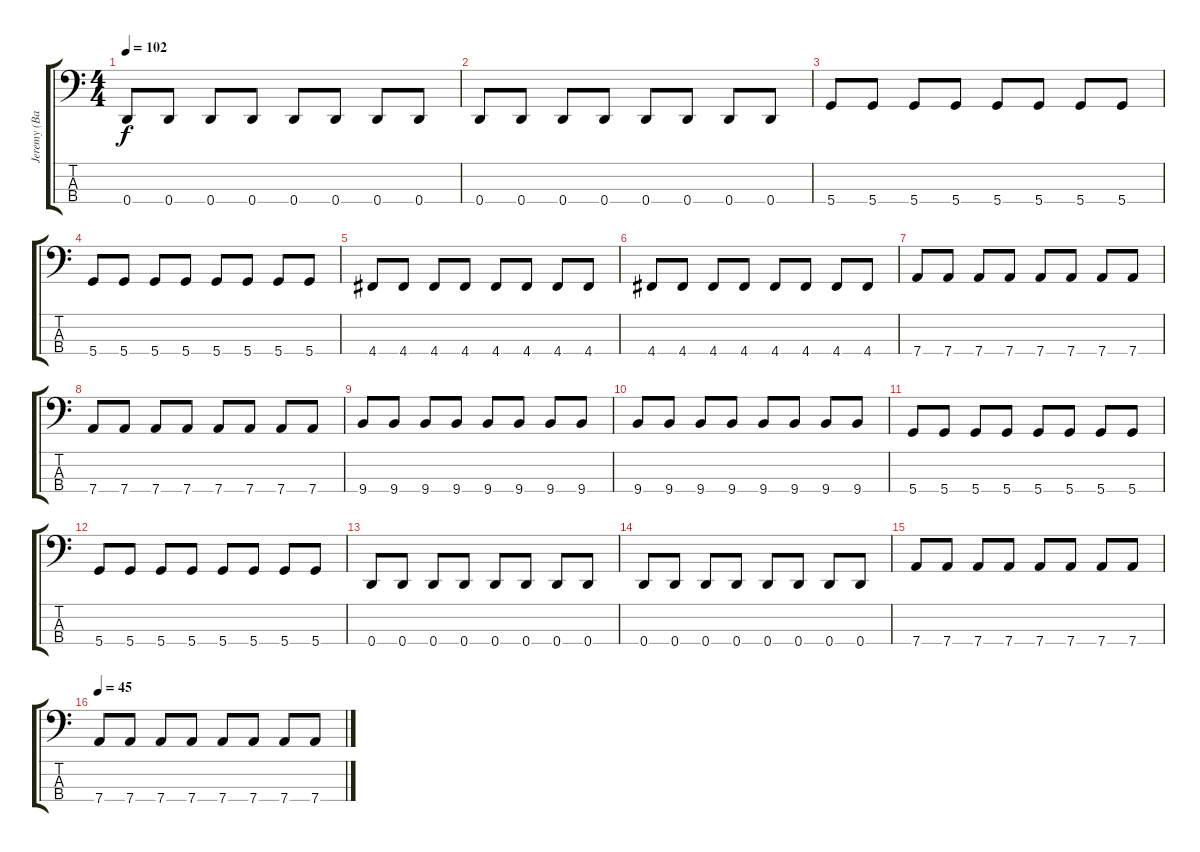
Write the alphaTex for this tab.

\track ("Jeremy (Bass)" "Jeremy (Ba") {instrument electricbasspick}
\staff {score tabs}
\tuning (G2 D2 A1 D1) {hide}
\ts (4 4)
\tempo 102
\clef f4
\ks c
0.4.8{dy f} 0.4.8 0.4.8 0.4.8 0.4.8 0.4.8 0.4.8 0.4.8 |
0.4.8 0.4.8 0.4.8 0.4.8 0.4.8 0.4.8 0.4.8 0.4.8 |
5.4.8 5.4.8 5.4.8 5.4.8 5.4.8 5.4.8 5.4.8 5.4.8 |
5.4.8 5.4.8 5.4.8 5.4.8 5.4.8 5.4.8 5.4.8 5.4.8 |
4.4.8 4.4.8 4.4.8 4.4.8 4.4.8 4.4.8 4.4.8 4.4.8 |
4.4.8 4.4.8 4.4.8 4.4.8 4.4.8 4.4.8 4.4.8 4.4.8 |
7.4.8 7.4.8 7.4.8 7.4.8 7.4.8 7.4.8 7.4.8 7.4.8 |
7.4.8 7.4.8 7.4.8 7.4.8 7.4.8 7.4.8 7.4.8 7.4.8 |
9.4.8 9.4.8 9.4.8 9.4.8 9.4.8 9.4.8 9.4.8 9.4.8 |
9.4.8 9.4.8 9.4.8 9.4.8 9.4.8 9.4.8 9.4.8 9.4.8 |
5.4.8 5.4.8 5.4.8 5.4.8 5.4.8 5.4.8 5.4.8 5.4.8 |
5.4.8 5.4.8 5.4.8 5.4.8 5.4.8 5.4.8 5.4.8 5.4.8 |
0.4.8 0.4.8 0.4.8 0.4.8 0.4.8 0.4.8 0.4.8 0.4.8 |
0.4.8 0.4.8 0.4.8 0.4.8 0.4.8 0.4.8 0.4.8 0.4.8 |
7.4.8 7.4.8 7.4.8 7.4.8 7.4.8 7.4.8 7.4.8 7.4.8 |
\tempo 45
7.4.8 7.4.8 7.4.8 7.4.8 7.4.8 7.4.8 7.4.8 7.4.8
